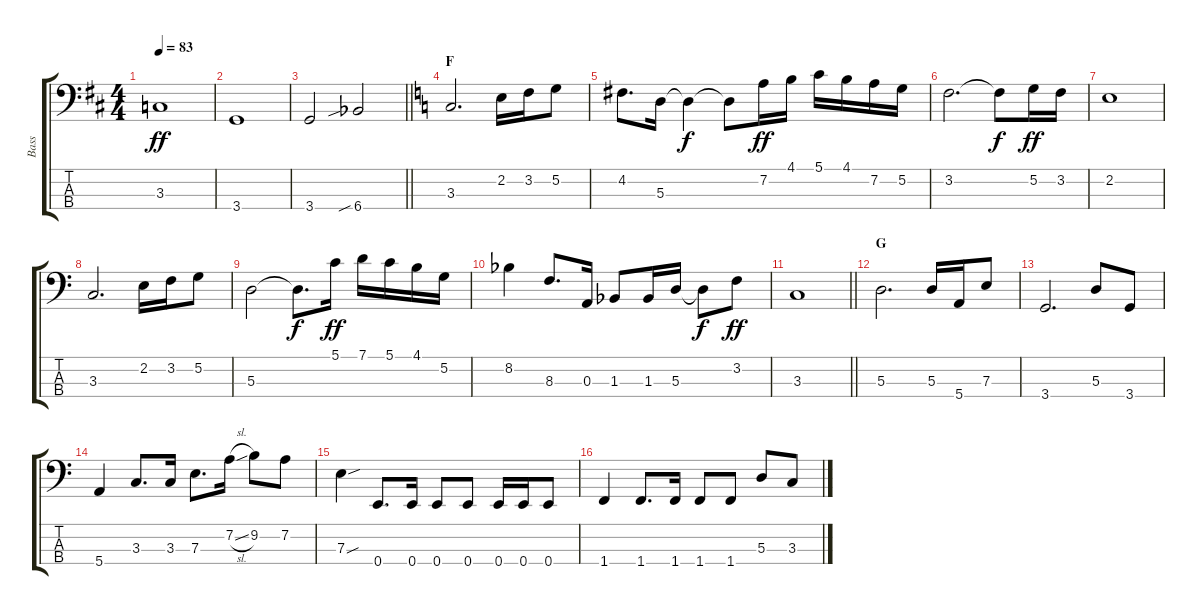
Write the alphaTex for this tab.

\track ("Bass" "Bass") {instrument electricbasspick}
\staff {score tabs}
\tuning (G2 D2 A1 E1) {hide}
\ts (4 4)
\tempo 83
\clef f4
\ks d
3.3.1{dy ff} |
3.4.1 |
\barLineRight lightlight
3.4.2 6.4{sib acc b}.2 |
\section ("" "F")
\ks c
3.3.2{d} 2.2.16 3.2.16 5.2.8 |
4.2.8{d} 5.3.16 5.3{t}.4{dy f} 5.3{t}.8 7.2.16{dy ff} 4.1.16 5.1.16 4.1.16 7.2.16 5.2.16 |
3.2.2{d} 3.2{t}.8{dy f} 5.2.16{dy ff} 3.2.16 |
2.2.1 |
3.3.2{d} 2.2.16 3.2.16 5.2.8 |
5.3.2 5.3{t}.8{d dy f} 5.1.16{dy ff} 7.1.16 5.1.16 4.1.16 5.2.16 |
8.2{acc b}.4 8.3.8{d} 0.3.16 1.3{acc b}.8 1.3{acc b}.16 5.3.16 5.3{t}.8{dy f} 3.2.8{dy ff} |
\barLineRight lightlight
3.3.1 |
\section ("" "G")
5.3.2{d} 5.3.16 5.4.16 7.3.8 |
3.4.2{d} 5.3.8 3.4.8 |
5.4.4 3.3.8{d} 3.3.16 7.3.8{d} 7.2{sl}.16 9.2.8 7.2.8 |
7.3{sou}.4 0.4.8{d} 0.4.16 0.4.8 0.4.8 0.4.16 0.4.16 0.4.8 |
1.4.4 1.4.8{d} 1.4.16 1.4.8 1.4.8 5.3.8 3.3.8
